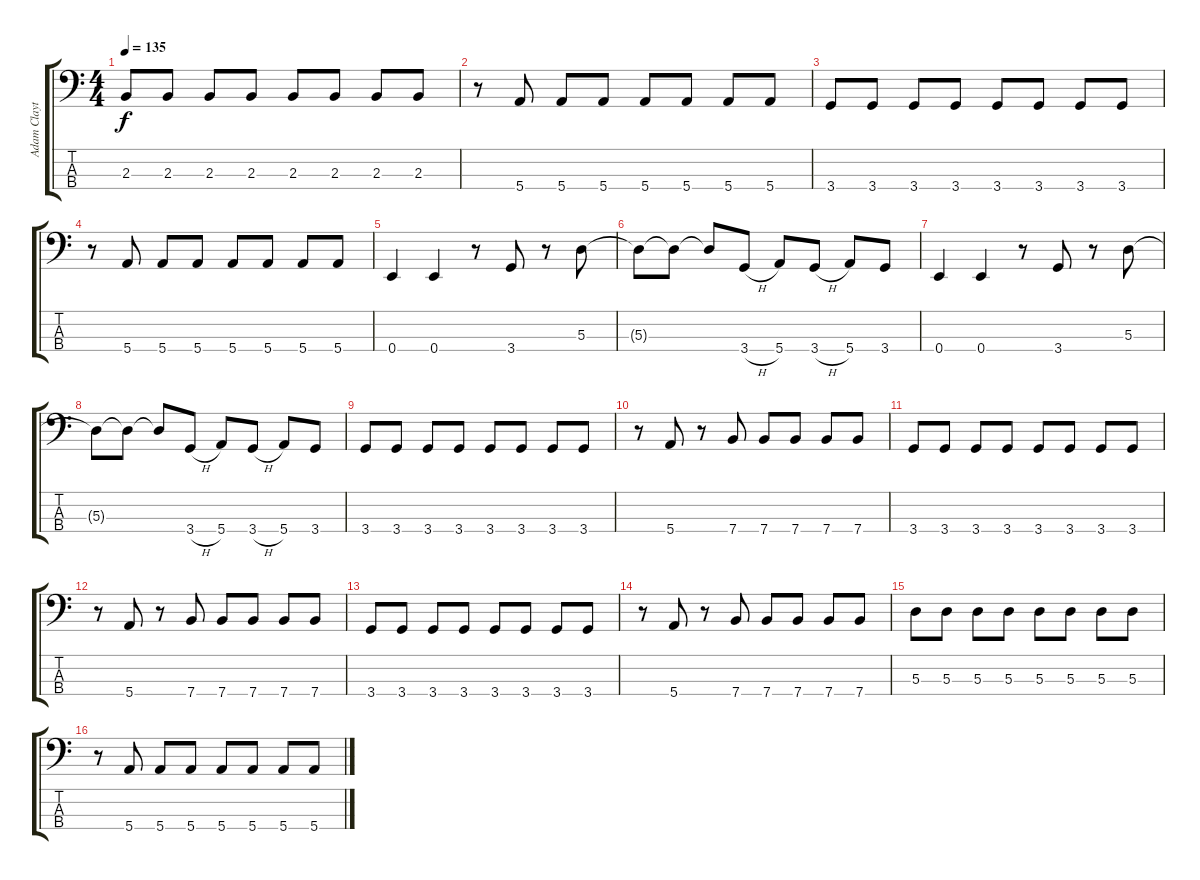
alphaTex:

\track ("Adam Clayton" "Adam Clayt") {instrument electricbasspick}
\staff {score tabs}
\tuning (G2 D2 A1 E1) {hide}
\ts (4 4)
\tempo 135
\clef f4
\ks c
2.3.8{dy f} 2.3.8 2.3.8 2.3.8 2.3.8 2.3.8 2.3.8 2.3.8 |
r.8 5.4.8 5.4.8 5.4.8 5.4.8 5.4.8 5.4.8 5.4.8 |
3.4.8 3.4.8 3.4.8 3.4.8 3.4.8 3.4.8 3.4.8 3.4.8 |
r.8 5.4.8 5.4.8 5.4.8 5.4.8 5.4.8 5.4.8 5.4.8 |
0.4.4 0.4.4 r.8 3.4.8 r.8 5.3.8 |
5.3{t}.8 5.3{t}.8 5.3{t}.8 3.4{h}.8 5.4.8 3.4{h}.8 5.4.8 3.4.8 |
0.4.4 0.4.4 r.8 3.4.8 r.8 5.3.8 |
5.3{t}.8 5.3{t}.8 5.3{t}.8 3.4{h}.8 5.4.8 3.4{h}.8 5.4.8 3.4.8 |
3.4.8 3.4.8 3.4.8 3.4.8 3.4.8 3.4.8 3.4.8 3.4.8 |
r.8 5.4.8 r.8 7.4.8 7.4.8 7.4.8 7.4.8 7.4.8 |
3.4.8 3.4.8 3.4.8 3.4.8 3.4.8 3.4.8 3.4.8 3.4.8 |
r.8 5.4.8 r.8 7.4.8 7.4.8 7.4.8 7.4.8 7.4.8 |
3.4.8 3.4.8 3.4.8 3.4.8 3.4.8 3.4.8 3.4.8 3.4.8 |
r.8 5.4.8 r.8 7.4.8 7.4.8 7.4.8 7.4.8 7.4.8 |
5.3.8 5.3.8 5.3.8 5.3.8 5.3.8 5.3.8 5.3.8 5.3.8 |
r.8 5.4.8 5.4.8 5.4.8 5.4.8 5.4.8 5.4.8 5.4.8
